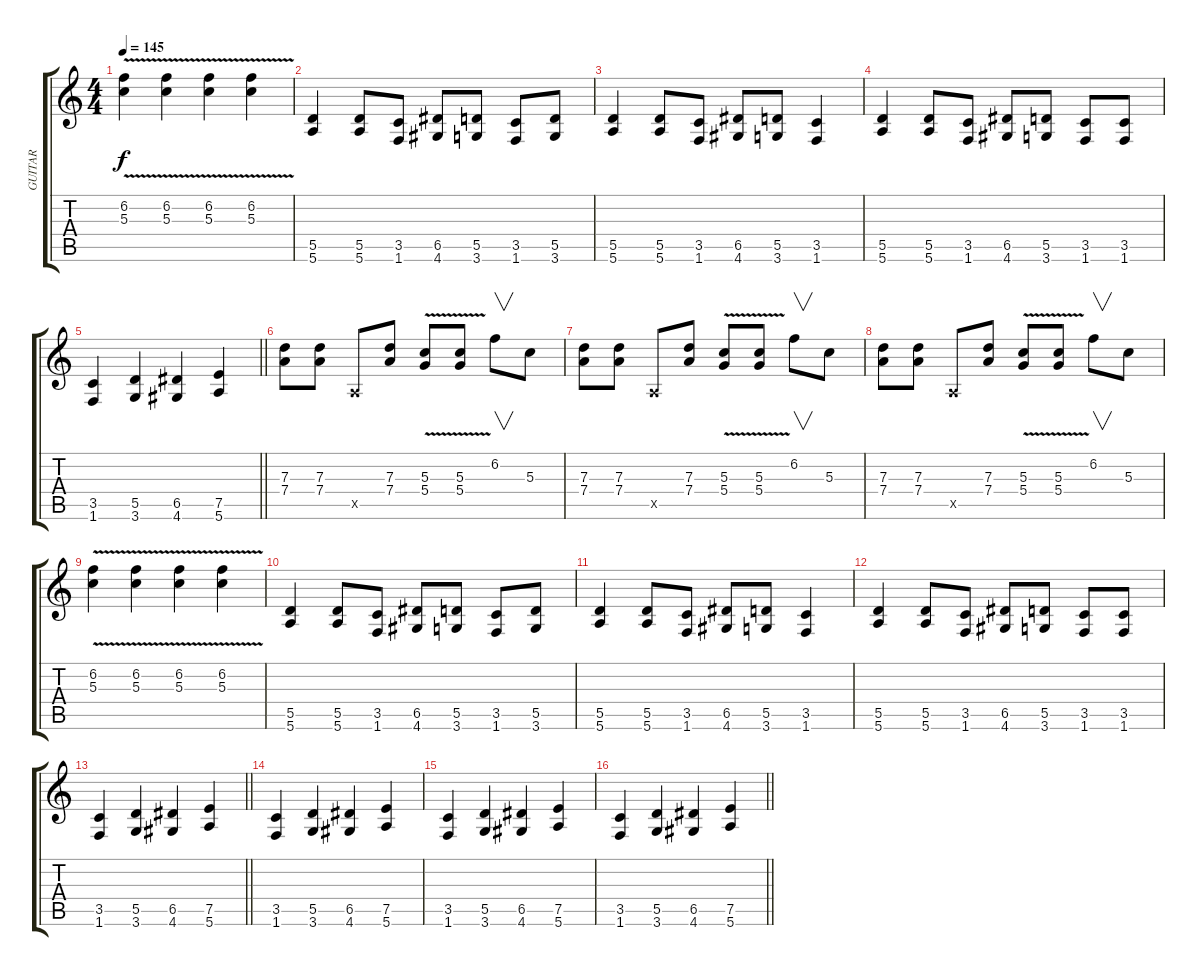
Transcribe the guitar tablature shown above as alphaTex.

\track ("GUITAR" "GUITAR") {instrument distortionguitar}
\staff {score tabs}
\tuning (E4 B3 G3 D3 A2 E2) {hide}
\ts (4 4)
\tempo 145
\clef g2
\ks c
(6.2{v} 5.3).4{dy f} (6.2 5.3{v}).4 (6.2{v} 5.3).4 (6.2 5.3{v}).4 |
(5.5 5.6).4 (5.5 5.6).8 (3.5 1.6).8 (6.5 4.6).8 (5.5 3.6).8 (3.5 1.6).8 (5.5 3.6).8 |
(5.5 5.6).4 (5.5 5.6).8 (3.5 1.6).8 (6.5 4.6).8 (5.5 3.6).8 (3.5 1.6).4 |
(5.5 5.6).4 (5.5 5.6).8 (3.5 1.6).8 (6.5 4.6).8 (5.5 3.6).8 (3.5 1.6).8 (3.5 1.6).8 |
\barLineRight lightlight
(3.5 1.6).4 (5.5 3.6).4 (6.5 4.6).4 (7.5 5.6).4 |
(7.3 7.4).8 (7.3 7.4).8 0.5{x}.8 (7.3 7.4).8 (5.3{v} 5.4{v}).8 (5.3{v} 5.4{v}).8 6.2.8{v} 5.3.8 |
(7.3 7.4).8 (7.3 7.4).8 0.5{x}.8 (7.3 7.4).8 (5.3{v} 5.4{v}).8 (5.3{v} 5.4{v}).8 6.2.8{v} 5.3.8 |
(7.3 7.4).8 (7.3 7.4).8 0.5{x}.8 (7.3 7.4).8 (5.3{v} 5.4{v}).8 (5.3{v} 5.4{v}).8 6.2.8{v} 5.3.8 |
(6.2{v} 5.3).4 (6.2 5.3{v}).4 (6.2{v} 5.3).4 (6.2 5.3{v}).4 |
(5.5 5.6).4 (5.5 5.6).8 (3.5 1.6).8 (6.5 4.6).8 (5.5 3.6).8 (3.5 1.6).8 (5.5 3.6).8 |
(5.5 5.6).4 (5.5 5.6).8 (3.5 1.6).8 (6.5 4.6).8 (5.5 3.6).8 (3.5 1.6).4 |
(5.5 5.6).4 (5.5 5.6).8 (3.5 1.6).8 (6.5 4.6).8 (5.5 3.6).8 (3.5 1.6).8 (3.5 1.6).8 |
\barLineRight lightlight
(3.5 1.6).4 (5.5 3.6).4 (6.5 4.6).4 (7.5 5.6).4 |
(3.5 1.6).4 (5.5 3.6).4 (6.5 4.6).4 (7.5 5.6).4 |
(3.5 1.6).4 (5.5 3.6).4 (6.5 4.6).4 (7.5 5.6).4 |
\barLineRight lightlight
(3.5 1.6).4 (5.5 3.6).4 (6.5 4.6).4 (7.5 5.6).4
